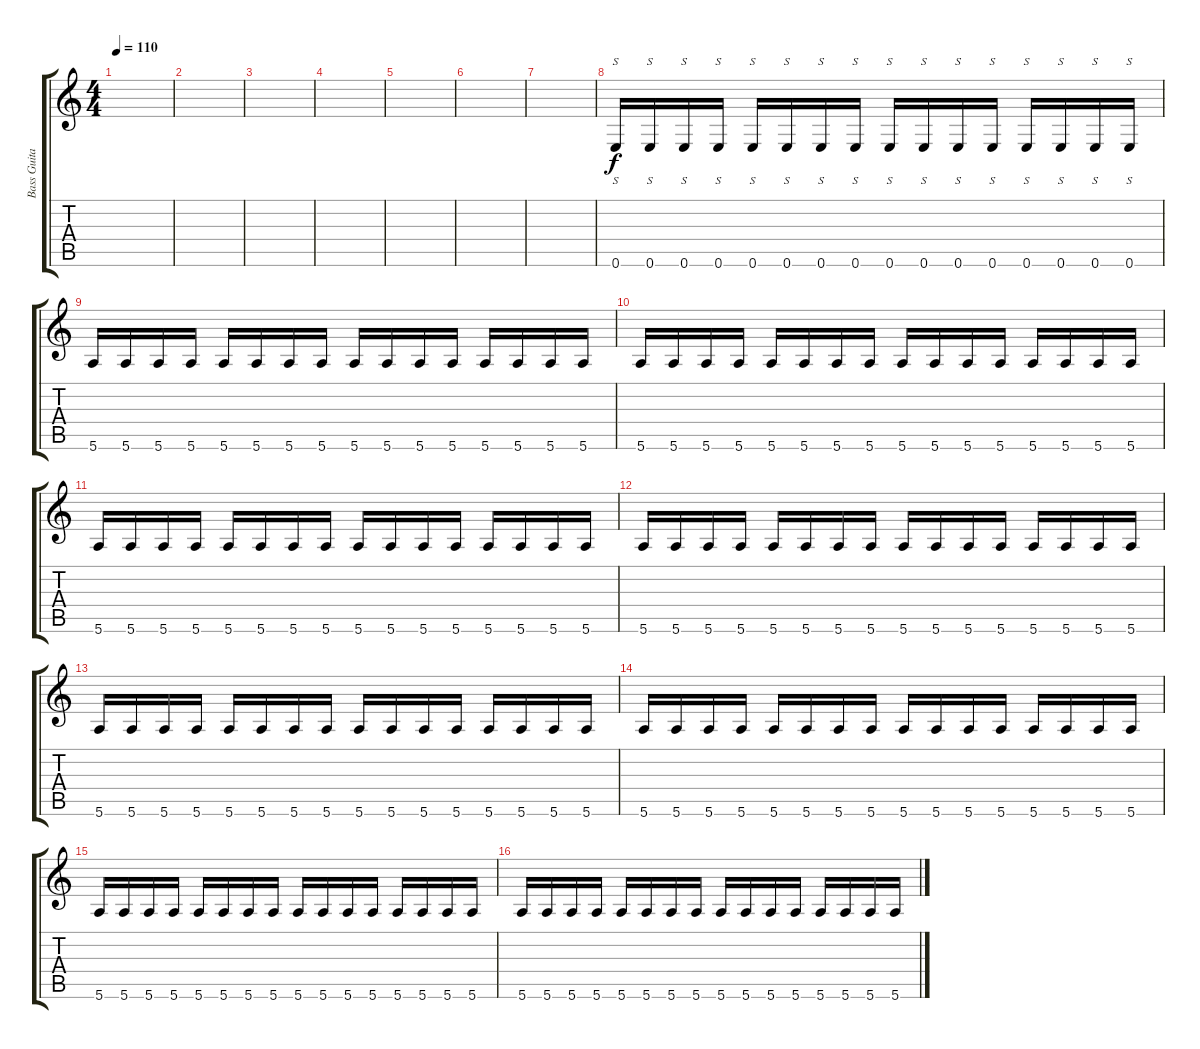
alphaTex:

\track ("Bass Guitar" "Bass Guita") {instrument electricbassfinger}
\staff {score tabs}
\tuning (E4 B3 G3 D3 A2 E2) {hide}
\ts (4 4)
\tempo 110
\clef g2
\ks c
|
|
|
|
|
|
|
0.6.16{s} 0.6.16{s} 0.6.16{s} 0.6.16{s} 0.6.16{s} 0.6.16{s} 0.6.16{s} 0.6.16{s} 0.6.16{s} 0.6.16{s} 0.6.16{s} 0.6.16{s} 0.6.16{s} 0.6.16{s} 0.6.16{s} 0.6.16{s} |
5.6.16 5.6.16 5.6.16 5.6.16 5.6.16 5.6.16 5.6.16 5.6.16 5.6.16 5.6.16 5.6.16 5.6.16 5.6.16 5.6.16 5.6.16 5.6.16 |
5.6.16 5.6.16 5.6.16 5.6.16 5.6.16 5.6.16 5.6.16 5.6.16 5.6.16 5.6.16 5.6.16 5.6.16 5.6.16 5.6.16 5.6.16 5.6.16 |
5.6.16 5.6.16 5.6.16 5.6.16 5.6.16 5.6.16 5.6.16 5.6.16 5.6.16 5.6.16 5.6.16 5.6.16 5.6.16 5.6.16 5.6.16 5.6.16 |
5.6.16 5.6.16 5.6.16 5.6.16 5.6.16 5.6.16 5.6.16 5.6.16 5.6.16 5.6.16 5.6.16 5.6.16 5.6.16 5.6.16 5.6.16 5.6.16 |
5.6.16 5.6.16 5.6.16 5.6.16 5.6.16 5.6.16 5.6.16 5.6.16 5.6.16 5.6.16 5.6.16 5.6.16 5.6.16 5.6.16 5.6.16 5.6.16 |
5.6.16 5.6.16 5.6.16 5.6.16 5.6.16 5.6.16 5.6.16 5.6.16 5.6.16 5.6.16 5.6.16 5.6.16 5.6.16 5.6.16 5.6.16 5.6.16 |
5.6.16 5.6.16 5.6.16 5.6.16 5.6.16 5.6.16 5.6.16 5.6.16 5.6.16 5.6.16 5.6.16 5.6.16 5.6.16 5.6.16 5.6.16 5.6.16 |
5.6.16 5.6.16 5.6.16 5.6.16 5.6.16 5.6.16 5.6.16 5.6.16 5.6.16 5.6.16 5.6.16 5.6.16 5.6.16 5.6.16 5.6.16 5.6.16
